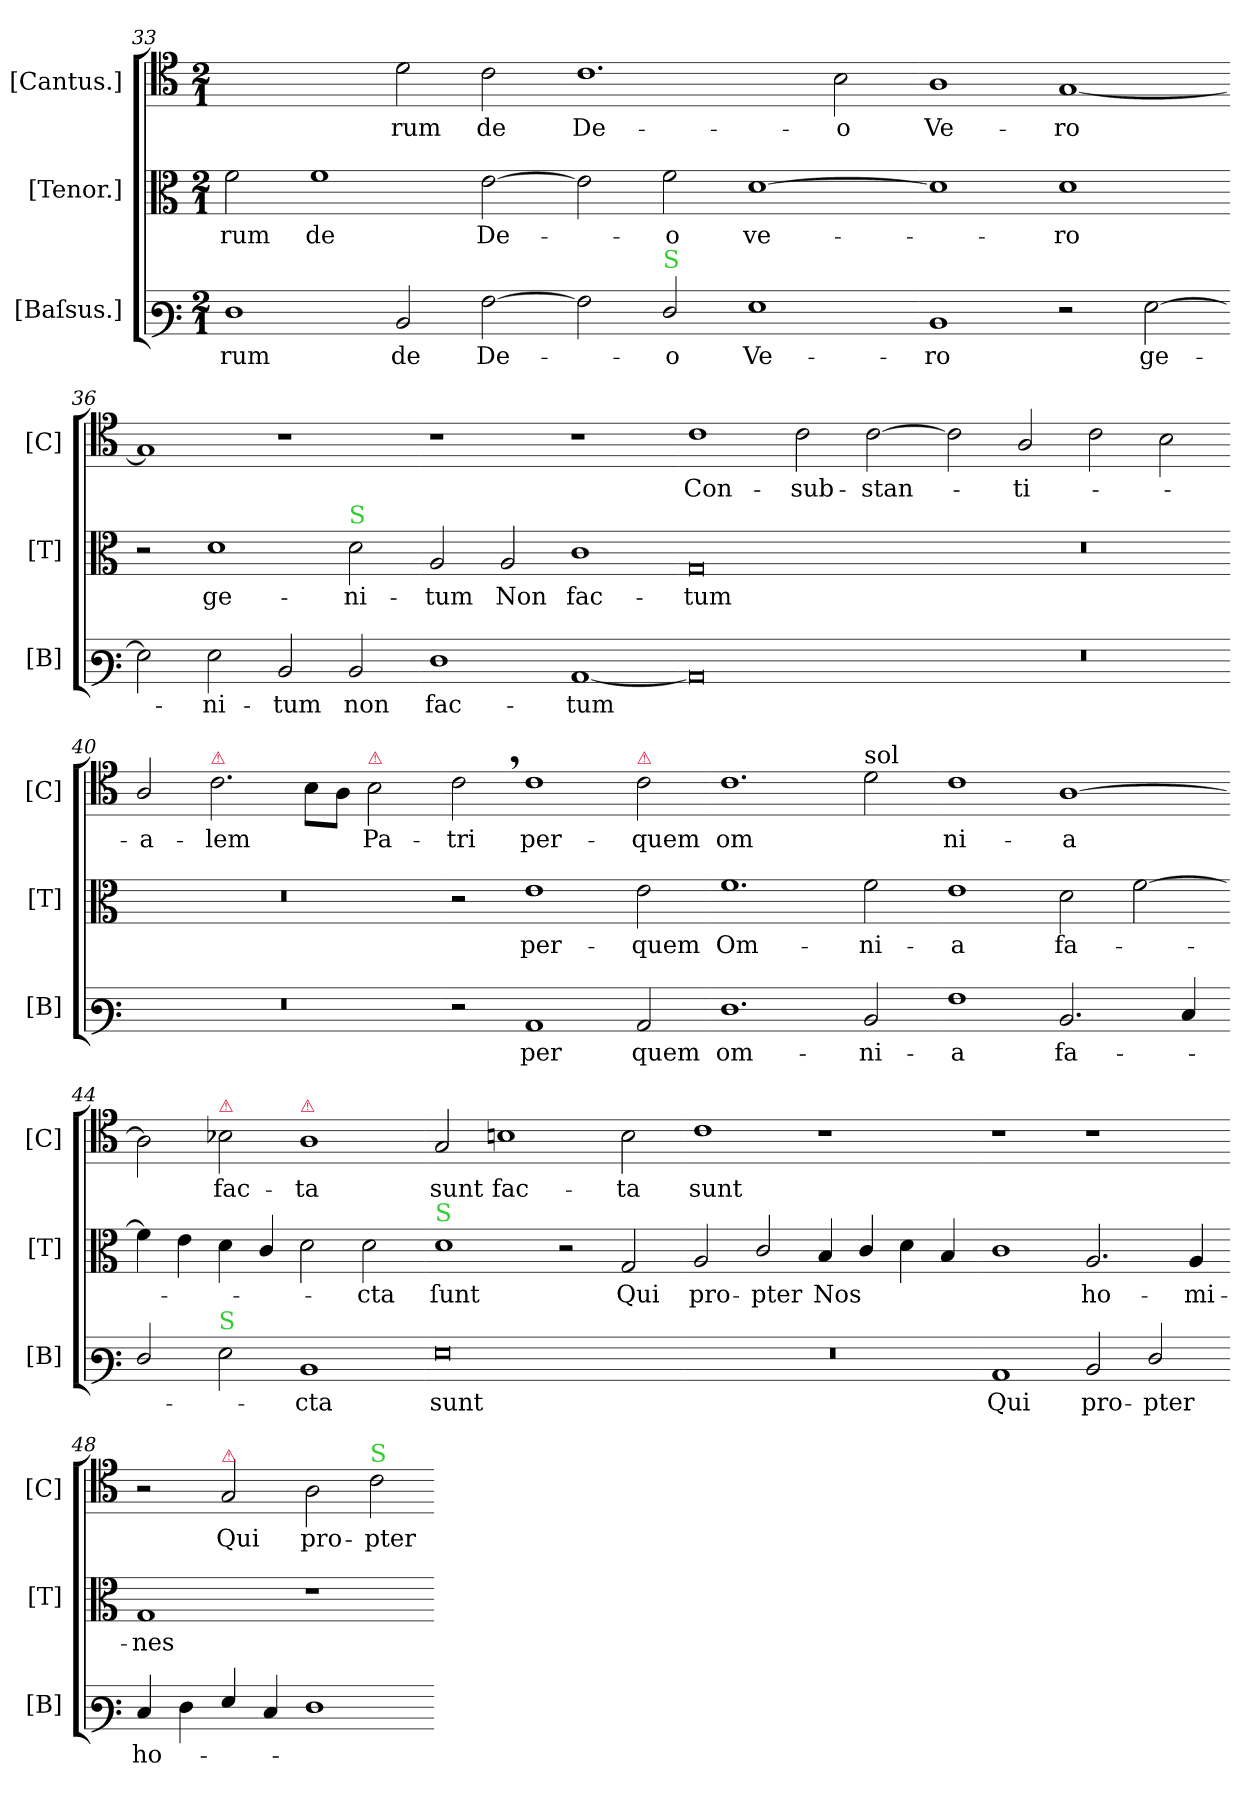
**kern	**text	**kern	**text	**kern	**text
*part3	*part3	*part2	*part2	*part1	*part1
*staff3	*staff3	*staff2	*staff2	*staff1	*staff1
*I"[Baſsus.]	*	*I"[Tenor.]	*	*I"[Cantus.]	*
*I'[B]	*	*I'[T]	*	*I'[C]	*
*clefF3	*	*clefC3	*	*clefC4	*
*k[]	*	*k[]	*	*k[]	*
*M2/1	*	*M2/1	*	*M2/1	*
=33	=33	=33	=33	=33	=33
1F	-rum	2f\	-rum	1ryy	.
.	.	1f	de	.	.
2D/	de	.	.	2d\	-rum
[2A\	De-	[2e\	De-	2c\	de
=34-	=34-	=34-	=34-	=34-	=34-
2A\]	.	2e\]	.	1.c	De-
!LO:TX:a:color=limegreen:t=S	!	!	!	!	!
2F/	-o	2f\	-o	.	.
1G	Ve-	[1d	ve-	.	.
.	.	.	.	2B\	-o
=35-	=35-	=35-	=35-	=35-	=35-
1D	-ro	1d]	.	1A	Ve-
2r	.	1d	-ro	[1G	-ro
[2G\	ge-	.	.	.	.
=36-	=36-	=36-	=36-	=36-	=36-
2G\]	.	2r	.	1G]	.
2G\	-ni-	1d	ge-	.	.
2D/	-tum	.	.	1r	.
!	!	!LO:TX:a:color=limegreen:t=S	!	!	!
2D/	non	2d\	-ni-	.	.
=37-	=37-	=37-	=37-	=37-	=37-
1F	fac-	2A/	-tum	1r	.
.	.	2A/	Non	.	.
[1C	-tum	1c	fac-	1r	.
=38-	=38-	=38-	=38-	=38-	=38-
0C]	.	0G	-tum	1c	Con-
.	.	.	.	2c\	-sub-
.	.	.	.	[2c\	-stan-
=39-	=39-	=39-	=39-	=39-	=39-
0r	.	0r	.	2c\]	.
.	.	.	.	2A/	-ti-
.	.	.	.	2c\	.
.	.	.	.	2B\	.
=40-	=40-	=40-	=40-	=40-	=40-
0r	.	0r	.	2A/	-a-
!	!	!	!	!LO:TX:a:color=crimson:t=⚠	!
.	.	.	.	2.c\	-lem
.	.	.	.	8B\L	.
.	.	.	.	8A\J	.
!	!	!	!	!LO:TX:a:color=crimson:t=⚠	!
.	.	.	.	2B\	Pa-
=41-	=41-	=41-	=41-	=41-	=41-
2r	.	2r	.	2c,<\	-tri
1C	per	1e	per-	1c	per-
!	!	!	!	!LO:TX:a:color=crimson:t=⚠	!
2C/	quem	2e\	-quem	2c\	-quem
=42-	=42-	=42-	=42-	=42-	=42-
1.F	om-	1.f	Om-	1.c	om
!	!	!	!	!LO:TX:a:t=sol	!
2D/	-ni-	2f\	-ni-	2d\	.
=43-	=43-	=43-	=43-	=43-	=43-
1A	-a	1e	-a	1c	ni-
2.D/	fa-	2d\	fa-	[1A	-a
.	.	[2f\	.	.	.
4E/	.	.	.	.	.
=44-	=44-	=44-	=44-	=44-	=44-
2F/	.	4f\]	.	2A]	.
.	.	4e\	.	.	.
!	!	!	!	!LO:TX:a:color=crimson:t=⚠	!
!LO:TX:a:color=limegreen:t=S	!	!	!	!	!
2G\	.	4d\	.	2B-X\	fac-
.	.	4c/	.	.	.
!	!	!	!	!LO:TX:a:color=crimson:t=⚠	!
1D	-cta	2d\	.	1A	-ta
.	.	2d\	-cta	.	.
=45-	=45-	=45-	=45-	=45-	=45-
!	!	!LO:TX:a:color=limegreen:t=S	!	!	!
0G	sunt	1d	ſunt	2G/	sunt
.	.	.	.	1Bn	fac-
.	.	2r	.	.	.
.	.	2G/	Qui	2B\	-ta
=46-	=46-	=46-	=46-	=46-	=46-
0r	.	2A/	pro-	1c	sunt
.	.	2c/	-pter	.	.
.	.	4B/	Nos	1r	.
.	.	4c/	.	.	.
.	.	4d\	.	.	.
.	.	4B/	.	.	.
=47-	=47-	=47-	=47-	=47-	=47-
1C	Qui	1c	.	1r	.
2D/	pro-	2.A/	ho-	1r	.
2F/	-pter	.	.	.	.
.	.	4A/	-mi-	.	.
=48-	=48-	=48-	=48-	=48-	=48-
4E/	ho-	1G	-nes	2r	.
4F\	.	.	.	.	.
!	!	!	!	!LO:TX:a:color=crimson:t=⚠	!
4G/	.	.	.	2G/	Qui
4E/	.	.	.	.	.
1F	.	1r	.	2A\	pro-
!	!	!	!	!LO:TX:a:color=limegreen:t=S	!
.	.	.	.	2c\	-pter
=-	=-	=-	=-	=-	=-
*-	*-	*-	*-	*-	*-
